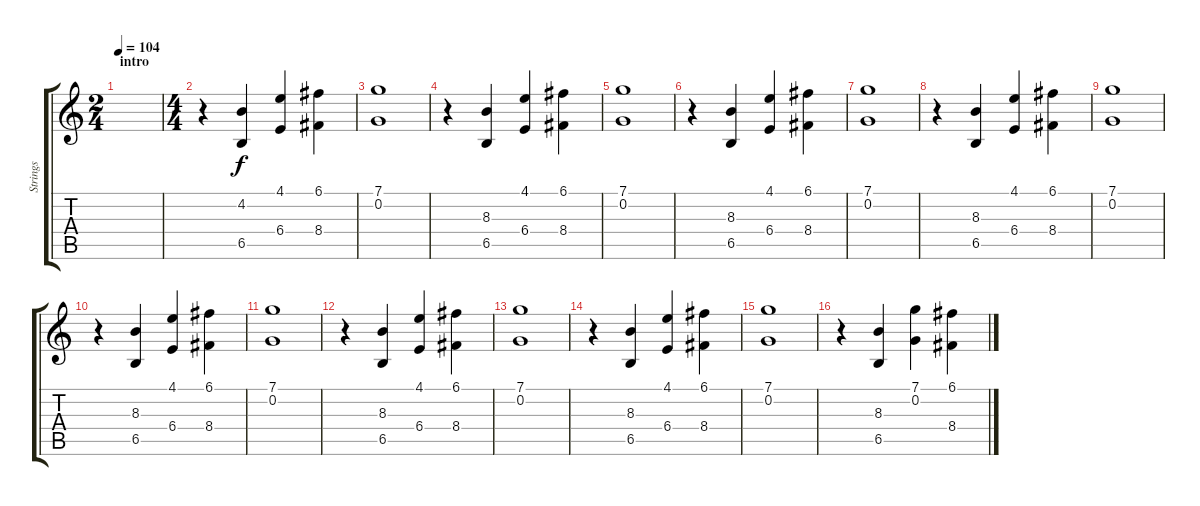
\track ("Strings" "Strings") {instrument stringensemble1}
\staff {score tabs}
\tuning (C5 G4 Eb4 Bb3 F3 C3) {hide}
\ts (2 4)
\section ("" "intro")
\tempo 104
\tempo 110
\tempo 104
\clef g2
\ks c
|
\ts (4 4)
r.4 (4.2 6.5).4 (4.1 6.4).4 (6.1 8.4).4 |
(7.1 0.2).1 |
r.4 (8.3 6.5).4 (4.1 6.4).4 (6.1 8.4).4 |
(7.1 0.2).1 |
r.4 (8.3 6.5).4 (4.1 6.4).4 (6.1 8.4).4 |
(7.1 0.2).1 |
r.4 (8.3 6.5).4 (4.1 6.4).4 (6.1 8.4).4 |
(7.1 0.2).1 |
r.4 (8.3 6.5).4 (4.1 6.4).4 (6.1 8.4).4 |
(7.1 0.2).1 |
r.4 (8.3 6.5).4 (4.1 6.4).4 (6.1 8.4).4 |
(7.1 0.2).1 |
r.4 (8.3 6.5).4 (4.1 6.4).4 (6.1 8.4).4 |
(7.1 0.2).1 |
r.4 (8.3 6.5).4 (7.1 0.2).4 (6.1 8.4).4
